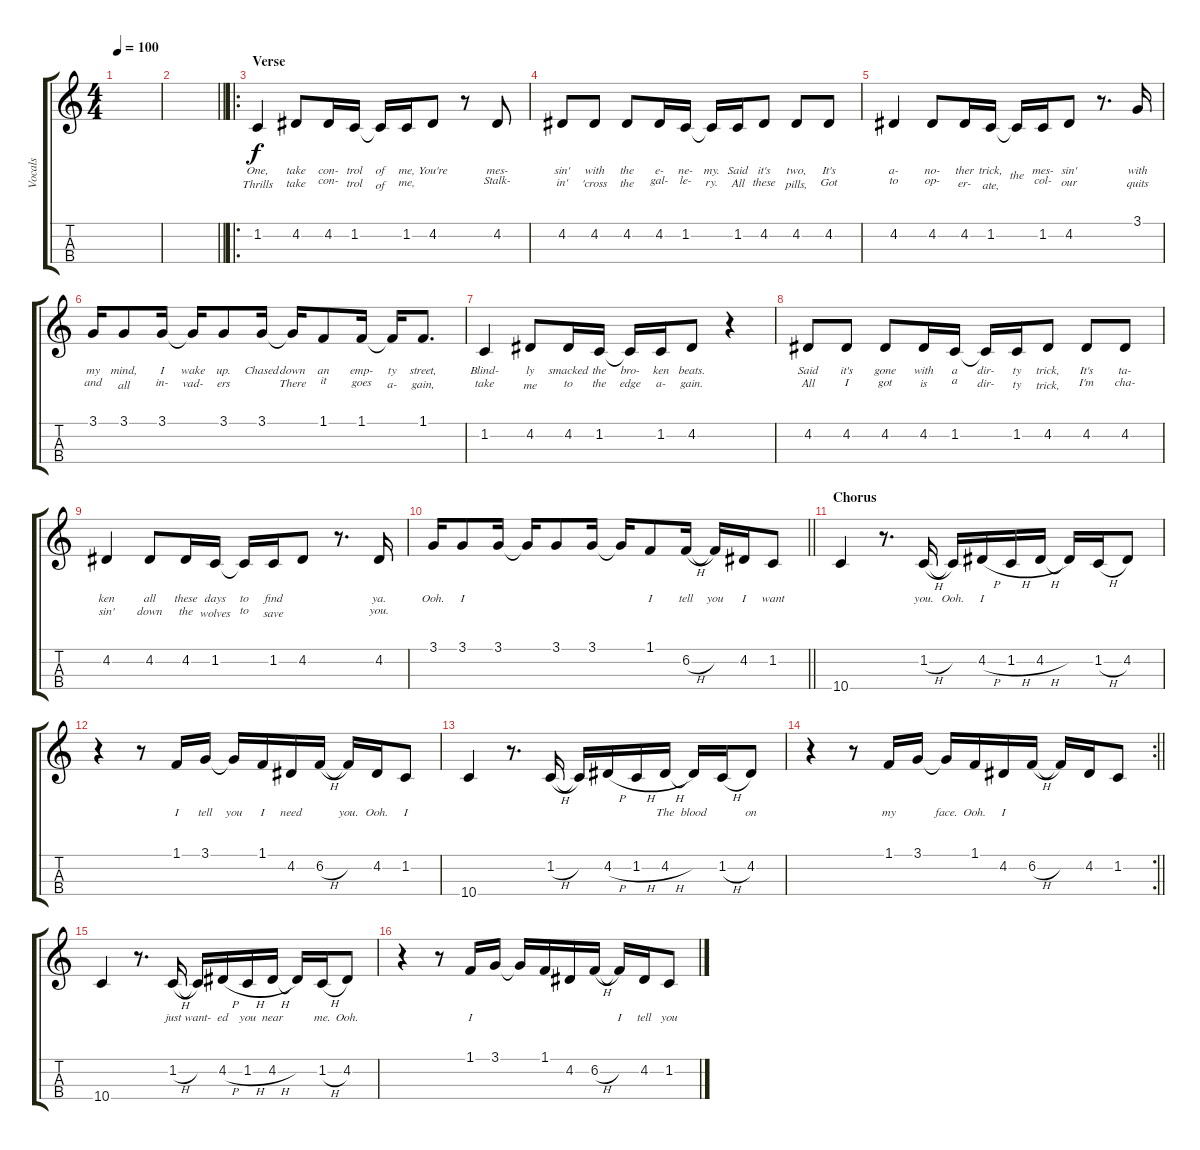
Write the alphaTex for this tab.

\track ("Vocals" "Vocals") {instrument lead6voice}
\staff {score tabs}
\tuning (E4 B3 G3 D3) {hide}
\ts (4 4)
\tempo 100
\clef g2
\ks c
|
\barLineRight lightlight
|
\ro
\section ("" "Verse")
1.2.4{lyrics (0 "One,") lyrics (1 "Thrills") lyrics (2 "") lyrics (3 "") lyrics (4 "")} 4.2.8{lyrics (0 "take") lyrics (1 "take") lyrics (2 "") lyrics (3 "") lyrics (4 "")} 4.2.16{lyrics (0 "con-") lyrics (1 "con-") lyrics (2 "") lyrics (3 "") lyrics (4 "")} 1.2.16{lyrics (0 "trol") lyrics (1 "trol") lyrics (2 "") lyrics (3 "") lyrics (4 "")} 1.2{t}.16{lyrics (0 "of") lyrics (1 "of") lyrics (2 "") lyrics (3 "") lyrics (4 "")} 1.2.16{lyrics (0 "me,") lyrics (1 "me,") lyrics (2 "") lyrics (3 "") lyrics (4 "")} 4.2.8{lyrics (0 "You're") lyrics (1 "") lyrics (2 "") lyrics (3 "") lyrics (4 "")} r.8 4.2.8{lyrics (0 "mes-") lyrics (1 "Stalk-") lyrics (2 "") lyrics (3 "") lyrics (4 "")} |
4.2.8{lyrics (0 "sin'") lyrics (1 "in'") lyrics (2 "") lyrics (3 "") lyrics (4 "")} 4.2.8{lyrics (0 "with") lyrics (1 "'cross") lyrics (2 "") lyrics (3 "") lyrics (4 "")} 4.2.8{lyrics (0 "the") lyrics (1 "the") lyrics (2 "") lyrics (3 "") lyrics (4 "")} 4.2.16{lyrics (0 "e-") lyrics (1 "gal-") lyrics (2 "") lyrics (3 "") lyrics (4 "")} 1.2.16{lyrics (0 "ne-") lyrics (1 "le-") lyrics (2 "") lyrics (3 "") lyrics (4 "")} 1.2{t}.16{lyrics (0 "my.") lyrics (1 "ry.") lyrics (2 "") lyrics (3 "") lyrics (4 "")} 1.2.16{lyrics (0 "Said") lyrics (1 "All") lyrics (2 "") lyrics (3 "") lyrics (4 "")} 4.2.8{lyrics (0 "it's") lyrics (1 "these") lyrics (2 "") lyrics (3 "") lyrics (4 "")} 4.2.8{lyrics (0 "two,") lyrics (1 "pills,") lyrics (2 "") lyrics (3 "") lyrics (4 "")} 4.2.8{lyrics (0 "It's") lyrics (1 "Got") lyrics (2 "") lyrics (3 "") lyrics (4 "")} |
4.2.4{lyrics (0 "a-") lyrics (1 "to") lyrics (2 "") lyrics (3 "") lyrics (4 "")} 4.2.8{lyrics (0 "no-") lyrics (1 "op-") lyrics (2 "") lyrics (3 "") lyrics (4 "")} 4.2.16{lyrics (0 "ther") lyrics (1 "er-") lyrics (2 "") lyrics (3 "") lyrics (4 "")} 1.2.16{lyrics (0 "trick,") lyrics (1 "ate,") lyrics (2 "") lyrics (3 "") lyrics (4 "")} 1.2{t}.16{lyrics (0 "") lyrics (1 "the") lyrics (2 "") lyrics (3 "") lyrics (4 "")} 1.2.16{lyrics (0 "mes-") lyrics (1 "col-") lyrics (2 "") lyrics (3 "") lyrics (4 "")} 4.2.8{lyrics (0 "sin'") lyrics (1 "our") lyrics (2 "") lyrics (3 "") lyrics (4 "")} r.8{d} 3.1.16{lyrics (0 "with") lyrics (1 "quits") lyrics (2 "") lyrics (3 "") lyrics (4 "")} |
3.1.16{lyrics (0 "my") lyrics (1 "and") lyrics (2 "") lyrics (3 "") lyrics (4 "")} 3.1.8{lyrics (0 "mind,") lyrics (1 "all") lyrics (2 "") lyrics (3 "") lyrics (4 "")} 3.1.16{lyrics (0 "I") lyrics (1 "in-") lyrics (2 "") lyrics (3 "") lyrics (4 "")} 3.1{t}.16{lyrics (0 "wake") lyrics (1 "vad-") lyrics (2 "") lyrics (3 "") lyrics (4 "")} 3.1.8{lyrics (0 "up.") lyrics (1 "ers") lyrics (2 "") lyrics (3 "") lyrics (4 "")} 3.1.16{lyrics (0 "Chased") lyrics (1 "") lyrics (2 "") lyrics (3 "") lyrics (4 "")} 3.1{t}.16{lyrics (0 "down") lyrics (1 "There") lyrics (2 "") lyrics (3 "") lyrics (4 "")} 1.1.8{lyrics (0 "an") lyrics (1 "it") lyrics (2 "") lyrics (3 "") lyrics (4 "")} 1.1.16{lyrics (0 "emp-") lyrics (1 "goes") lyrics (2 "") lyrics (3 "") lyrics (4 "")} 1.1{t}.16{lyrics (0 "ty") lyrics (1 "a-") lyrics (2 "") lyrics (3 "") lyrics (4 "")} 1.1.8{d lyrics (0 "street,") lyrics (1 "gain,") lyrics (2 "") lyrics (3 "") lyrics (4 "")} |
1.2.4{lyrics (0 "Blind-") lyrics (1 "take") lyrics (2 "") lyrics (3 "") lyrics (4 "")} 4.2.8{lyrics (0 "ly") lyrics (1 "me") lyrics (2 "") lyrics (3 "") lyrics (4 "")} 4.2.16{lyrics (0 "smacked") lyrics (1 "to") lyrics (2 "") lyrics (3 "") lyrics (4 "")} 1.2.16{lyrics (0 "the") lyrics (1 "the") lyrics (2 "") lyrics (3 "") lyrics (4 "")} 1.2{t}.16{lyrics (0 "bro-") lyrics (1 "edge") lyrics (2 "") lyrics (3 "") lyrics (4 "")} 1.2.16{lyrics (0 "ken") lyrics (1 "a-") lyrics (2 "") lyrics (3 "") lyrics (4 "")} 4.2.8{lyrics (0 "beats.") lyrics (1 "gain.") lyrics (2 "") lyrics (3 "") lyrics (4 "")} r.4 |
4.2.8{lyrics (0 "Said") lyrics (1 "All") lyrics (2 "") lyrics (3 "") lyrics (4 "")} 4.2.8{lyrics (0 "it's") lyrics (1 "I") lyrics (2 "") lyrics (3 "") lyrics (4 "")} 4.2.8{lyrics (0 "gone") lyrics (1 "got") lyrics (2 "") lyrics (3 "") lyrics (4 "")} 4.2.16{lyrics (0 "with") lyrics (1 "is") lyrics (2 "") lyrics (3 "") lyrics (4 "")} 1.2.16{lyrics (0 "a") lyrics (1 "a") lyrics (2 "") lyrics (3 "") lyrics (4 "")} 1.2{t}.16{lyrics (0 "dir-") lyrics (1 "dir-") lyrics (2 "") lyrics (3 "") lyrics (4 "")} 1.2.16{lyrics (0 "ty") lyrics (1 "ty") lyrics (2 "") lyrics (3 "") lyrics (4 "")} 4.2.8{lyrics (0 "trick,") lyrics (1 "trick,") lyrics (2 "") lyrics (3 "") lyrics (4 "")} 4.2.8{lyrics (0 "It's") lyrics (1 "I'm") lyrics (2 "") lyrics (3 "") lyrics (4 "")} 4.2.8{lyrics (0 "ta-") lyrics (1 "cha-") lyrics (2 "") lyrics (3 "") lyrics (4 "")} |
4.2.4{lyrics (0 "ken") lyrics (1 "sin'") lyrics (2 "") lyrics (3 "") lyrics (4 "")} 4.2.8{lyrics (0 "all") lyrics (1 "down") lyrics (2 "") lyrics (3 "") lyrics (4 "")} 4.2.16{lyrics (0 "these") lyrics (1 "the") lyrics (2 "") lyrics (3 "") lyrics (4 "")} 1.2.16{lyrics (0 "days") lyrics (1 "wolves") lyrics (2 "") lyrics (3 "") lyrics (4 "")} 1.2{t}.16{lyrics (0 "to") lyrics (1 "to") lyrics (2 "") lyrics (3 "") lyrics (4 "")} 1.2.16{lyrics (0 "find") lyrics (1 "save") lyrics (2 "") lyrics (3 "") lyrics (4 "")} 4.2.8{lyrics (0 "") lyrics (1 "") lyrics (2 "") lyrics (3 "") lyrics (4 "")} r.8{d} 4.2.16{lyrics (0 "ya.") lyrics (1 "you.") lyrics (2 "") lyrics (3 "") lyrics (4 "")} |
\barLineRight lightlight
3.1.16{lyrics (0 "Ooh.") lyrics (1 "") lyrics (2 "") lyrics (3 "") lyrics (4 "")} 3.1.8{lyrics (0 "I") lyrics (1 "") lyrics (2 "") lyrics (3 "") lyrics (4 "")} 3.1.16{lyrics (0 "") lyrics (1 "") lyrics (2 "") lyrics (3 "") lyrics (4 "")} 3.1{t}.16{lyrics (0 "") lyrics (1 "") lyrics (2 "") lyrics (3 "") lyrics (4 "")} 3.1.8{lyrics (0 "") lyrics (1 "") lyrics (2 "") lyrics (3 "") lyrics (4 "")} 3.1.16{lyrics (0 "") lyrics (1 "") lyrics (2 "") lyrics (3 "") lyrics (4 "")} 3.1{t}.16{lyrics (0 "") lyrics (1 "") lyrics (2 "") lyrics (3 "") lyrics (4 "")} 1.1.8{lyrics (0 "I") lyrics (1 "") lyrics (2 "") lyrics (3 "") lyrics (4 "")} 6.2{h}.16{lyrics (0 "tell") lyrics (1 "") lyrics (2 "") lyrics (3 "") lyrics (4 "")} 6.2{t}.16{lyrics (0 "you") lyrics (1 "") lyrics (2 "") lyrics (3 "") lyrics (4 "")} 4.2.16{lyrics (0 "I") lyrics (1 "") lyrics (2 "") lyrics (3 "") lyrics (4 "")} 1.2.8{lyrics (0 "want") lyrics (1 "") lyrics (2 "") lyrics (3 "") lyrics (4 "")} |
\section ("" "Chorus")
10.4.4{lyrics (0 "") lyrics (1 "") lyrics (2 "") lyrics (3 "") lyrics (4 "")} r.8{d} 1.2{h}.16{lyrics (0 "you.") lyrics (1 "") lyrics (2 "") lyrics (3 "") lyrics (4 "")} 1.2{t}.16{lyrics (0 "Ooh.") lyrics (1 "") lyrics (2 "") lyrics (3 "") lyrics (4 "")} 4.2{h}.16{lyrics (0 "I") lyrics (1 "") lyrics (2 "") lyrics (3 "") lyrics (4 "")} 1.2{h}.16{lyrics (0 "") lyrics (1 "") lyrics (2 "") lyrics (3 "") lyrics (4 "")} 4.2{h}.16{lyrics (0 "") lyrics (1 "") lyrics (2 "") lyrics (3 "") lyrics (4 "")} 4.2{t}.16{lyrics (0 "") lyrics (1 "") lyrics (2 "") lyrics (3 "") lyrics (4 "")} 1.2{h}.16{lyrics (0 "") lyrics (1 "") lyrics (2 "") lyrics (3 "") lyrics (4 "")} 4.2.8{lyrics (0 "") lyrics (1 "") lyrics (2 "") lyrics (3 "") lyrics (4 "")} |
r.4 r.8 1.1.16{lyrics (0 "I") lyrics (1 "") lyrics (2 "") lyrics (3 "") lyrics (4 "")} 3.1.16{lyrics (0 "tell") lyrics (1 "") lyrics (2 "") lyrics (3 "") lyrics (4 "")} 3.1{t}.16{lyrics (0 "you") lyrics (1 "") lyrics (2 "") lyrics (3 "") lyrics (4 "")} 1.1.16{lyrics (0 "I") lyrics (1 "") lyrics (2 "") lyrics (3 "") lyrics (4 "")} 4.2.16{lyrics (0 "need") lyrics (1 "") lyrics (2 "") lyrics (3 "") lyrics (4 "")} 6.2{h}.16{lyrics (0 "") lyrics (1 "") lyrics (2 "") lyrics (3 "") lyrics (4 "")} 6.2{t}.16{lyrics (0 "you.") lyrics (1 "") lyrics (2 "") lyrics (3 "") lyrics (4 "")} 4.2.16{lyrics (0 "Ooh.") lyrics (1 "") lyrics (2 "") lyrics (3 "") lyrics (4 "")} 1.2.8{lyrics (0 "I") lyrics (1 "") lyrics (2 "") lyrics (3 "") lyrics (4 "")} |
10.4.4{lyrics (0 "") lyrics (1 "") lyrics (2 "") lyrics (3 "") lyrics (4 "")} r.8{d} 1.2{h}.16{lyrics (0 "") lyrics (1 "") lyrics (2 "") lyrics (3 "") lyrics (4 "")} 1.2{t}.16{lyrics (0 "") lyrics (1 "") lyrics (2 "") lyrics (3 "") lyrics (4 "")} 4.2{h}.16{lyrics (0 "") lyrics (1 "") lyrics (2 "") lyrics (3 "") lyrics (4 "")} 1.2{h}.16{lyrics (0 "") lyrics (1 "") lyrics (2 "") lyrics (3 "") lyrics (4 "")} 4.2{h}.16{lyrics (0 "The") lyrics (1 "") lyrics (2 "") lyrics (3 "") lyrics (4 "")} 4.2{t}.16{lyrics (0 "blood") lyrics (1 "") lyrics (2 "") lyrics (3 "") lyrics (4 "")} 1.2{h}.16{lyrics (0 "") lyrics (1 "") lyrics (2 "") lyrics (3 "") lyrics (4 "")} 4.2.8{lyrics (0 "on") lyrics (1 "") lyrics (2 "") lyrics (3 "") lyrics (4 "")} |
\rc 2
\barLineRight lightlight
r.4 r.8 1.1.16{lyrics (0 "my") lyrics (1 "") lyrics (2 "") lyrics (3 "") lyrics (4 "")} 3.1.16{lyrics (0 "") lyrics (1 "") lyrics (2 "") lyrics (3 "") lyrics (4 "")} 3.1{t}.16{lyrics (0 "face.") lyrics (1 "") lyrics (2 "") lyrics (3 "") lyrics (4 "")} 1.1.16{lyrics (0 "Ooh.") lyrics (1 "") lyrics (2 "") lyrics (3 "") lyrics (4 "")} 4.2.16{lyrics (0 "I") lyrics (1 "") lyrics (2 "") lyrics (3 "") lyrics (4 "")} 6.2{h}.16{lyrics (0 "") lyrics (1 "") lyrics (2 "") lyrics (3 "") lyrics (4 "")} 6.2{t}.16{lyrics (0 "") lyrics (1 "") lyrics (2 "") lyrics (3 "") lyrics (4 "")} 4.2.16{lyrics (0 "") lyrics (1 "") lyrics (2 "") lyrics (3 "") lyrics (4 "")} 1.2.8{lyrics (0 "") lyrics (1 "") lyrics (2 "") lyrics (3 "") lyrics (4 "")} |
10.4.4{lyrics (0 "") lyrics (1 "") lyrics (2 "") lyrics (3 "") lyrics (4 "")} r.8{d} 1.2{h}.16{lyrics (0 "just") lyrics (1 "") lyrics (2 "") lyrics (3 "") lyrics (4 "")} 1.2{t}.16{lyrics (0 "want-") lyrics (1 "") lyrics (2 "") lyrics (3 "") lyrics (4 "")} 4.2{h}.16{lyrics (0 "ed") lyrics (1 "") lyrics (2 "") lyrics (3 "") lyrics (4 "")} 1.2{h}.16{lyrics (0 "you") lyrics (1 "") lyrics (2 "") lyrics (3 "") lyrics (4 "")} 4.2{h}.16{lyrics (0 "near") lyrics (1 "") lyrics (2 "") lyrics (3 "") lyrics (4 "")} 4.2{t}.16{lyrics (0 "") lyrics (1 "") lyrics (2 "") lyrics (3 "") lyrics (4 "")} 1.2{h}.16{lyrics (0 "me.") lyrics (1 "") lyrics (2 "") lyrics (3 "") lyrics (4 "")} 4.2.8{lyrics (0 "Ooh.") lyrics (1 "") lyrics (2 "") lyrics (3 "") lyrics (4 "")} |
r.4 r.8 1.1.16{lyrics (0 "I") lyrics (1 "") lyrics (2 "") lyrics (3 "") lyrics (4 "")} 3.1.16{lyrics (0 "") lyrics (1 "") lyrics (2 "") lyrics (3 "") lyrics (4 "")} 3.1{t}.16{lyrics (0 "") lyrics (1 "") lyrics (2 "") lyrics (3 "") lyrics (4 "")} 1.1.16{lyrics (0 "") lyrics (1 "") lyrics (2 "") lyrics (3 "") lyrics (4 "")} 4.2.16{lyrics (0 "") lyrics (1 "") lyrics (2 "") lyrics (3 "") lyrics (4 "")} 6.2{h}.16{lyrics (0 "") lyrics (1 "") lyrics (2 "") lyrics (3 "") lyrics (4 "")} 6.2{t}.16{lyrics (0 "I") lyrics (1 "") lyrics (2 "") lyrics (3 "") lyrics (4 "")} 4.2.16{lyrics (0 "tell") lyrics (1 "") lyrics (2 "") lyrics (3 "") lyrics (4 "")} 1.2.8{lyrics (0 "you") lyrics (1 "") lyrics (2 "") lyrics (3 "") lyrics (4 "")}
